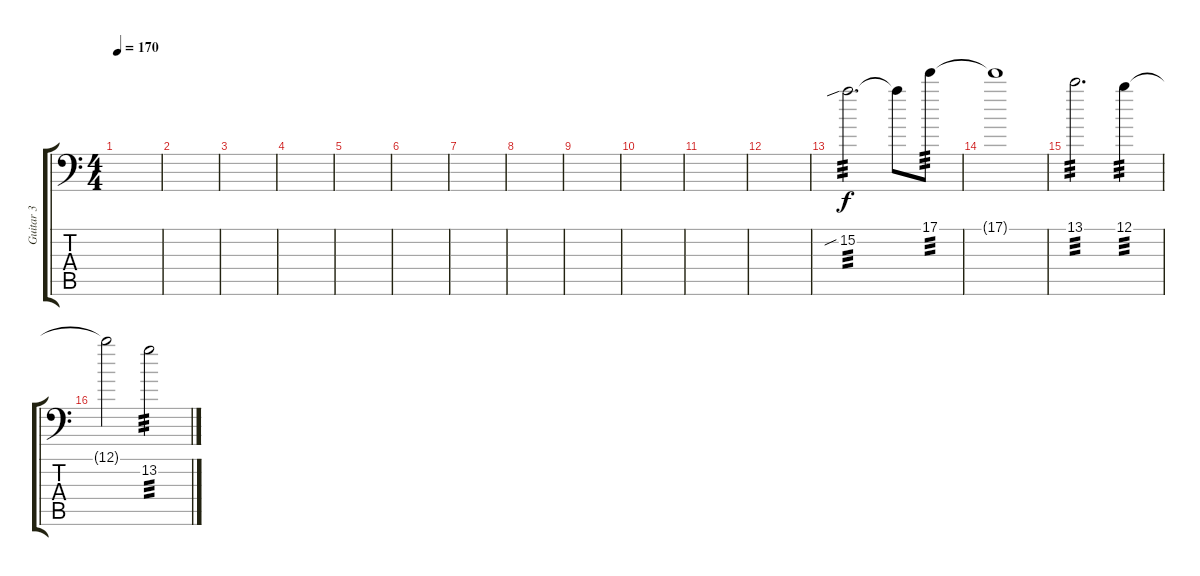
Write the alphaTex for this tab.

\track ("Guitar 3" "Guitar 3") {instrument distortionguitar}
\staff {score tabs}
\tuning (B3 Gb3 D3 A2 E2 A1) {hide}
\ts (4 4)
\tempo 170
\clef f4
\ks c
|
|
|
|
|
|
|
|
|
|
|
|
15.2{sib}.2{d tp 3} 15.2{t}.8 17.1.8{tp 3} |
17.1{t}.1 |
13.1.2{d tp 3} 12.1.4{tp 3} |
12.1{t}.2 13.2.2{tp 3}
